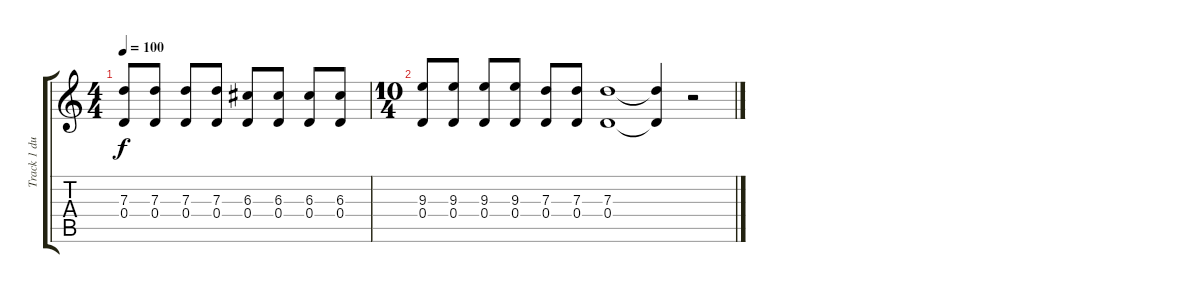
\track ("Track 1 dub" "Track 1 du") {instrument electricguitarjazz}
\staff {score tabs}
\tuning (E4 B3 G3 D3 A2 E2) {hide}
\ts (4 4)
\tempo 100
\clef g2
\ks c
(7.3 0.4).8{dy f} (7.3 0.4).8 (7.3 0.4).8 (7.3 0.4).8 (6.3 0.4).8 (6.3 0.4).8 (6.3 0.4).8 (6.3 0.4).8 |
\ts (10 4)
(9.3 0.4).8 (9.3 0.4).8 (9.3 0.4).8 (9.3 0.4).8 (7.3 0.4).8 (7.3 0.4).8 (7.3 0.4).1 (7.3{t} 0.4{t}).4 r.2
